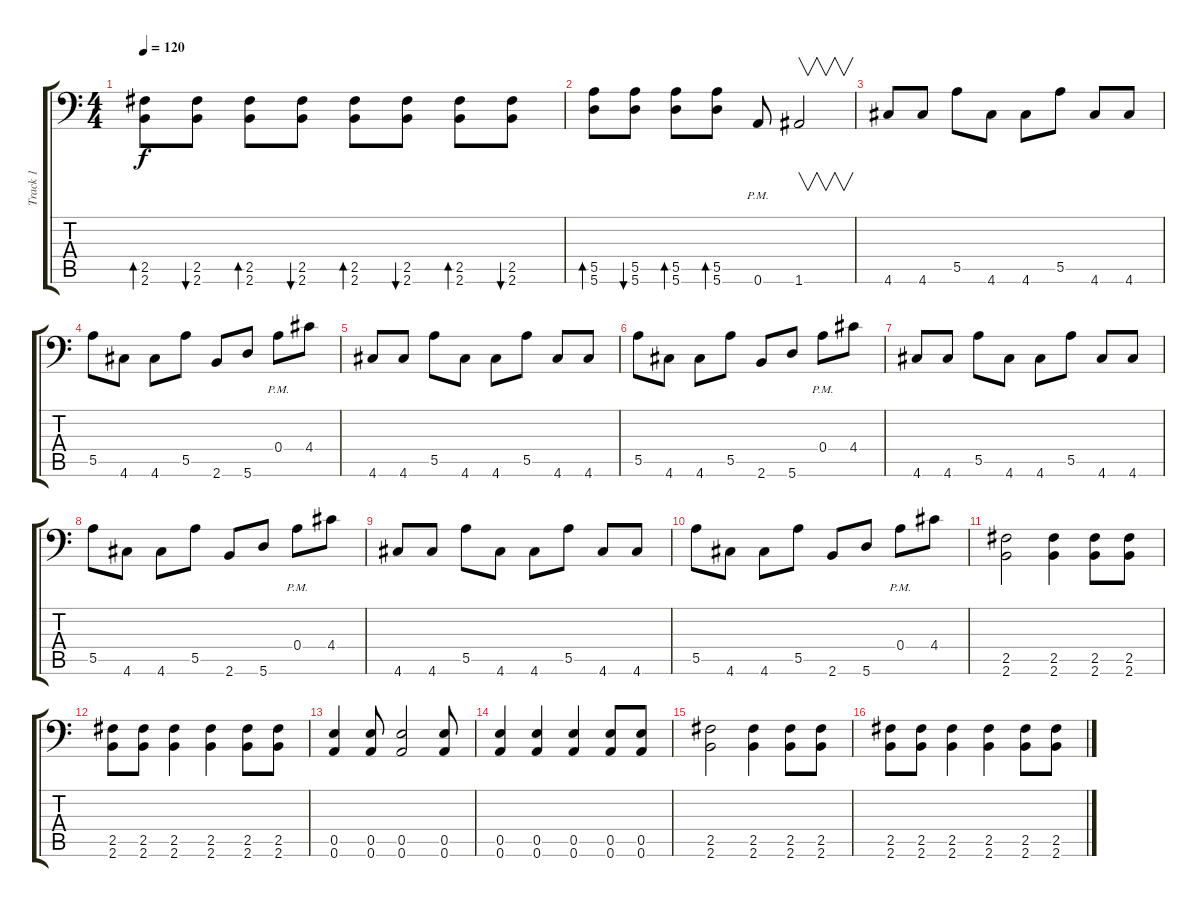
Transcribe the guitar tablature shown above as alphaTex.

\track ("Track 1" "Track 1") {instrument distortionguitar}
\staff {score tabs}
\tuning (B3 Gb3 D3 A2 E2 A1) {hide}
\ts (4 4)
\tempo 120
\clef f4
\ks c
(2.5 2.6).8{bd 60 dy f} (2.5 2.6).8{bu 60} (2.5 2.6).8{bd 60} (2.5 2.6).8{bu 60} (2.5 2.6).8{bd 60} (2.5 2.6).8{bu 60} (2.5 2.6).8{bd 60} (2.5 2.6).8{bu 60} |
(5.5 5.6).8{bd 60} (5.5 5.6).8{bu 60} (5.5 5.6).8{bd 60} (5.5 5.6).8{bd 60} 0.6{pm}.8 1.6.2{v} |
4.6.8 4.6.8 5.5.8 4.6.8 4.6.8 5.5.8 4.6.8 4.6.8 |
5.5.8 4.6.8 4.6.8 5.5.8 2.6.8 5.6.8 0.4{pm}.8 4.4.8 |
4.6.8 4.6.8 5.5.8 4.6.8 4.6.8 5.5.8 4.6.8 4.6.8 |
5.5.8 4.6.8 4.6.8 5.5.8 2.6.8 5.6.8 0.4{pm}.8 4.4.8 |
4.6.8 4.6.8 5.5.8 4.6.8 4.6.8 5.5.8 4.6.8 4.6.8 |
5.5.8 4.6.8 4.6.8 5.5.8 2.6.8 5.6.8 0.4{pm}.8 4.4.8 |
4.6.8 4.6.8 5.5.8 4.6.8 4.6.8 5.5.8 4.6.8 4.6.8 |
5.5.8 4.6.8 4.6.8 5.5.8 2.6.8 5.6.8 0.4{pm}.8 4.4.8 |
(2.5 2.6).2{volume 16 balance 0} (2.5 2.6).4 (2.5 2.6).8 (2.5 2.6).8 |
(2.5 2.6).8 (2.5 2.6).8 (2.5 2.6).4 (2.5 2.6).4 (2.5 2.6).8 (2.5 2.6).8 |
(0.5 0.6).4 (0.5 0.6).8 (0.5 0.6).2 (0.5 0.6).8 |
(0.5 0.6).4 (0.5 0.6).4 (0.5 0.6).4 (0.5 0.6).8 (0.5 0.6).8 |
(2.5 2.6).2 (2.5 2.6).4 (2.5 2.6).8 (2.5 2.6).8 |
(2.5 2.6).8 (2.5 2.6).8 (2.5 2.6).4 (2.5 2.6).4 (2.5 2.6).8 (2.5 2.6).8
